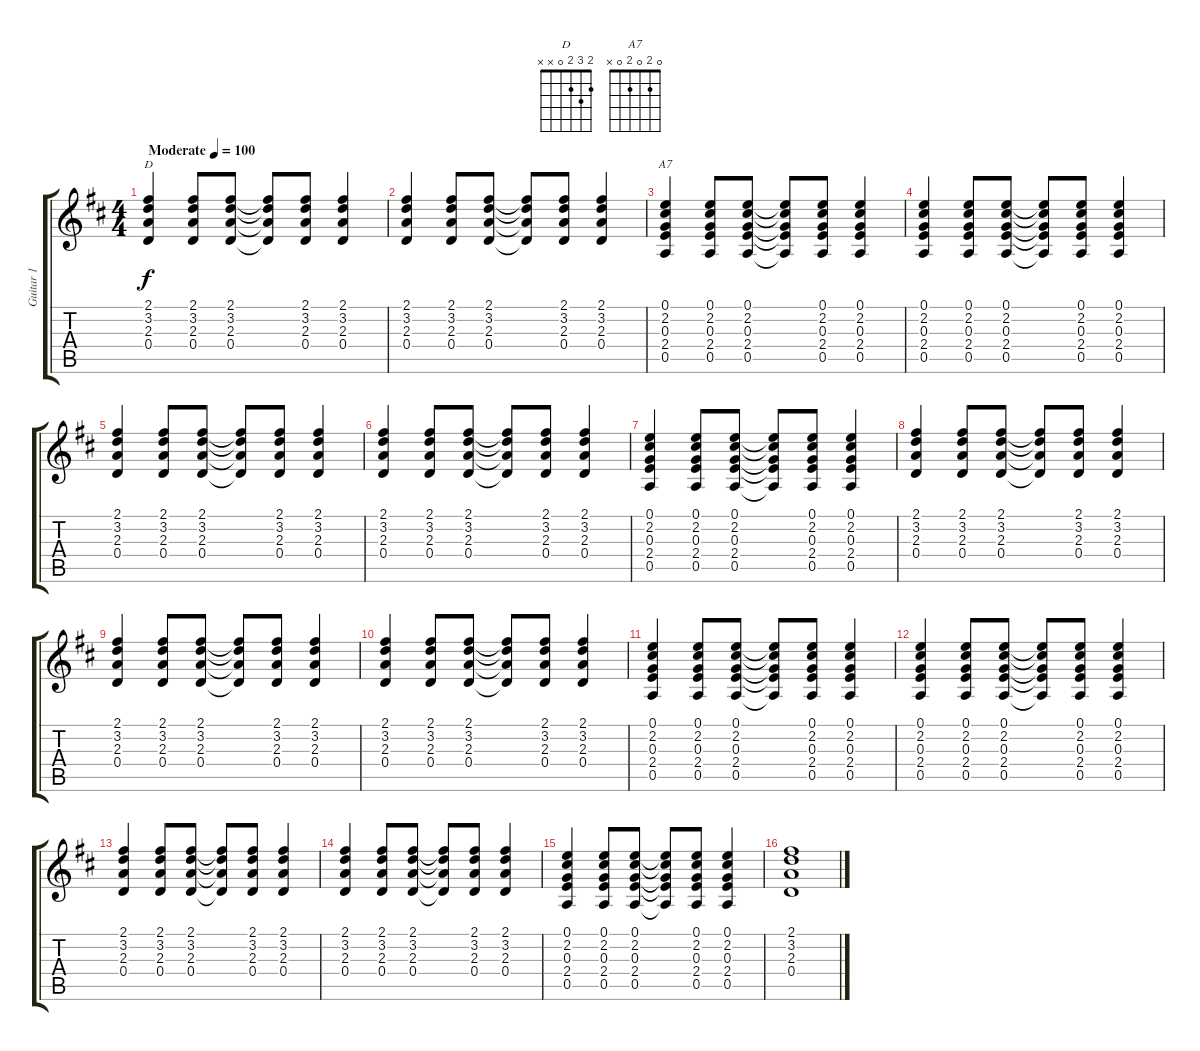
\track ("Guitar 1" "Guitar 1") {instrument acousticguitarnylon}
\staff {score tabs}
\tuning (E4 B3 G3 D3 A2 E2) {hide}
\chord ("D" 2 3 2 0 x x)
\chord ("A7" 0 2 0 2 0 x)
\ts (4 4)
\tempo (100 "Moderate")
\clef g2
\ks d
(2.1 3.2 2.3 0.4).4{ch "D" dy f instrument acousticguitarnylon} (2.1 3.2 2.3 0.4).8 (2.1 3.2 2.3 0.4).8 (2.1{t} 3.2{t} 2.3{t} 0.4{t}).8 (2.1 3.2 2.3 0.4).8 (2.1 3.2 2.3 0.4).4 |
(2.1 3.2 2.3 0.4).4 (2.1 3.2 2.3 0.4).8 (2.1 3.2 2.3 0.4).8 (2.1{t} 3.2{t} 2.3{t} 0.4{t}).8 (2.1 3.2 2.3 0.4).8 (2.1 3.2 2.3 0.4).4 |
(0.1 2.2 0.3 2.4 0.5).4{ch "A7"} (0.1 2.2 0.3 2.4 0.5).8 (0.1 2.2 0.3 2.4 0.5).8 (0.1{t} 2.2{t} 0.3{t} 2.4{t} 0.5{t}).8 (0.1 2.2 0.3 2.4 0.5).8 (0.1 2.2 0.3 2.4 0.5).4 |
(0.1 2.2 0.3 2.4 0.5).4 (0.1 2.2 0.3 2.4 0.5).8 (0.1 2.2 0.3 2.4 0.5).8 (0.1{t} 2.2{t} 0.3{t} 2.4{t} 0.5{t}).8 (0.1 2.2 0.3 2.4 0.5).8 (0.1 2.2 0.3 2.4 0.5).4 |
(2.1 3.2 2.3 0.4).4 (2.1 3.2 2.3 0.4).8 (2.1 3.2 2.3 0.4).8 (2.1{t} 3.2{t} 2.3{t} 0.4{t}).8 (2.1 3.2 2.3 0.4).8 (2.1 3.2 2.3 0.4).4 |
(2.1 3.2 2.3 0.4).4 (2.1 3.2 2.3 0.4).8 (2.1 3.2 2.3 0.4).8 (2.1{t} 3.2{t} 2.3{t} 0.4{t}).8 (2.1 3.2 2.3 0.4).8 (2.1 3.2 2.3 0.4).4 |
(0.1 2.2 0.3 2.4 0.5).4 (0.1 2.2 0.3 2.4 0.5).8 (0.1 2.2 0.3 2.4 0.5).8 (0.1{t} 2.2{t} 0.3{t} 2.4{t} 0.5{t}).8 (0.1 2.2 0.3 2.4 0.5).8 (0.1 2.2 0.3 2.4 0.5).4 |
(2.1 3.2 2.3 0.4).4 (2.1 3.2 2.3 0.4).8 (2.1 3.2 2.3 0.4).8 (2.1{t} 3.2{t} 2.3{t} 0.4{t}).8 (2.1 3.2 2.3 0.4).8 (2.1 3.2 2.3 0.4).4 |
(2.1 3.2 2.3 0.4).4 (2.1 3.2 2.3 0.4).8 (2.1 3.2 2.3 0.4).8 (2.1{t} 3.2{t} 2.3{t} 0.4{t}).8 (2.1 3.2 2.3 0.4).8 (2.1 3.2 2.3 0.4).4 |
(2.1 3.2 2.3 0.4).4 (2.1 3.2 2.3 0.4).8 (2.1 3.2 2.3 0.4).8 (2.1{t} 3.2{t} 2.3{t} 0.4{t}).8 (2.1 3.2 2.3 0.4).8 (2.1 3.2 2.3 0.4).4 |
(0.1 2.2 0.3 2.4 0.5).4 (0.1 2.2 0.3 2.4 0.5).8 (0.1 2.2 0.3 2.4 0.5).8 (0.1{t} 2.2{t} 0.3{t} 2.4{t} 0.5{t}).8 (0.1 2.2 0.3 2.4 0.5).8 (0.1 2.2 0.3 2.4 0.5).4 |
(0.1 2.2 0.3 2.4 0.5).4 (0.1 2.2 0.3 2.4 0.5).8 (0.1 2.2 0.3 2.4 0.5).8 (0.1{t} 2.2{t} 0.3{t} 2.4{t} 0.5{t}).8 (0.1 2.2 0.3 2.4 0.5).8 (0.1 2.2 0.3 2.4 0.5).4 |
(2.1 3.2 2.3 0.4).4 (2.1 3.2 2.3 0.4).8 (2.1 3.2 2.3 0.4).8 (2.1{t} 3.2{t} 2.3{t} 0.4{t}).8 (2.1 3.2 2.3 0.4).8 (2.1 3.2 2.3 0.4).4 |
(2.1 3.2 2.3 0.4).4 (2.1 3.2 2.3 0.4).8 (2.1 3.2 2.3 0.4).8 (2.1{t} 3.2{t} 2.3{t} 0.4{t}).8 (2.1 3.2 2.3 0.4).8 (2.1 3.2 2.3 0.4).4 |
(0.1 2.2 0.3 2.4 0.5).4 (0.1 2.2 0.3 2.4 0.5).8 (0.1 2.2 0.3 2.4 0.5).8 (0.1{t} 2.2{t} 0.3{t} 2.4{t} 0.5{t}).8 (0.1 2.2 0.3 2.4 0.5).8 (0.1 2.2 0.3 2.4 0.5).4 |
(2.1 3.2 2.3 0.4).1
